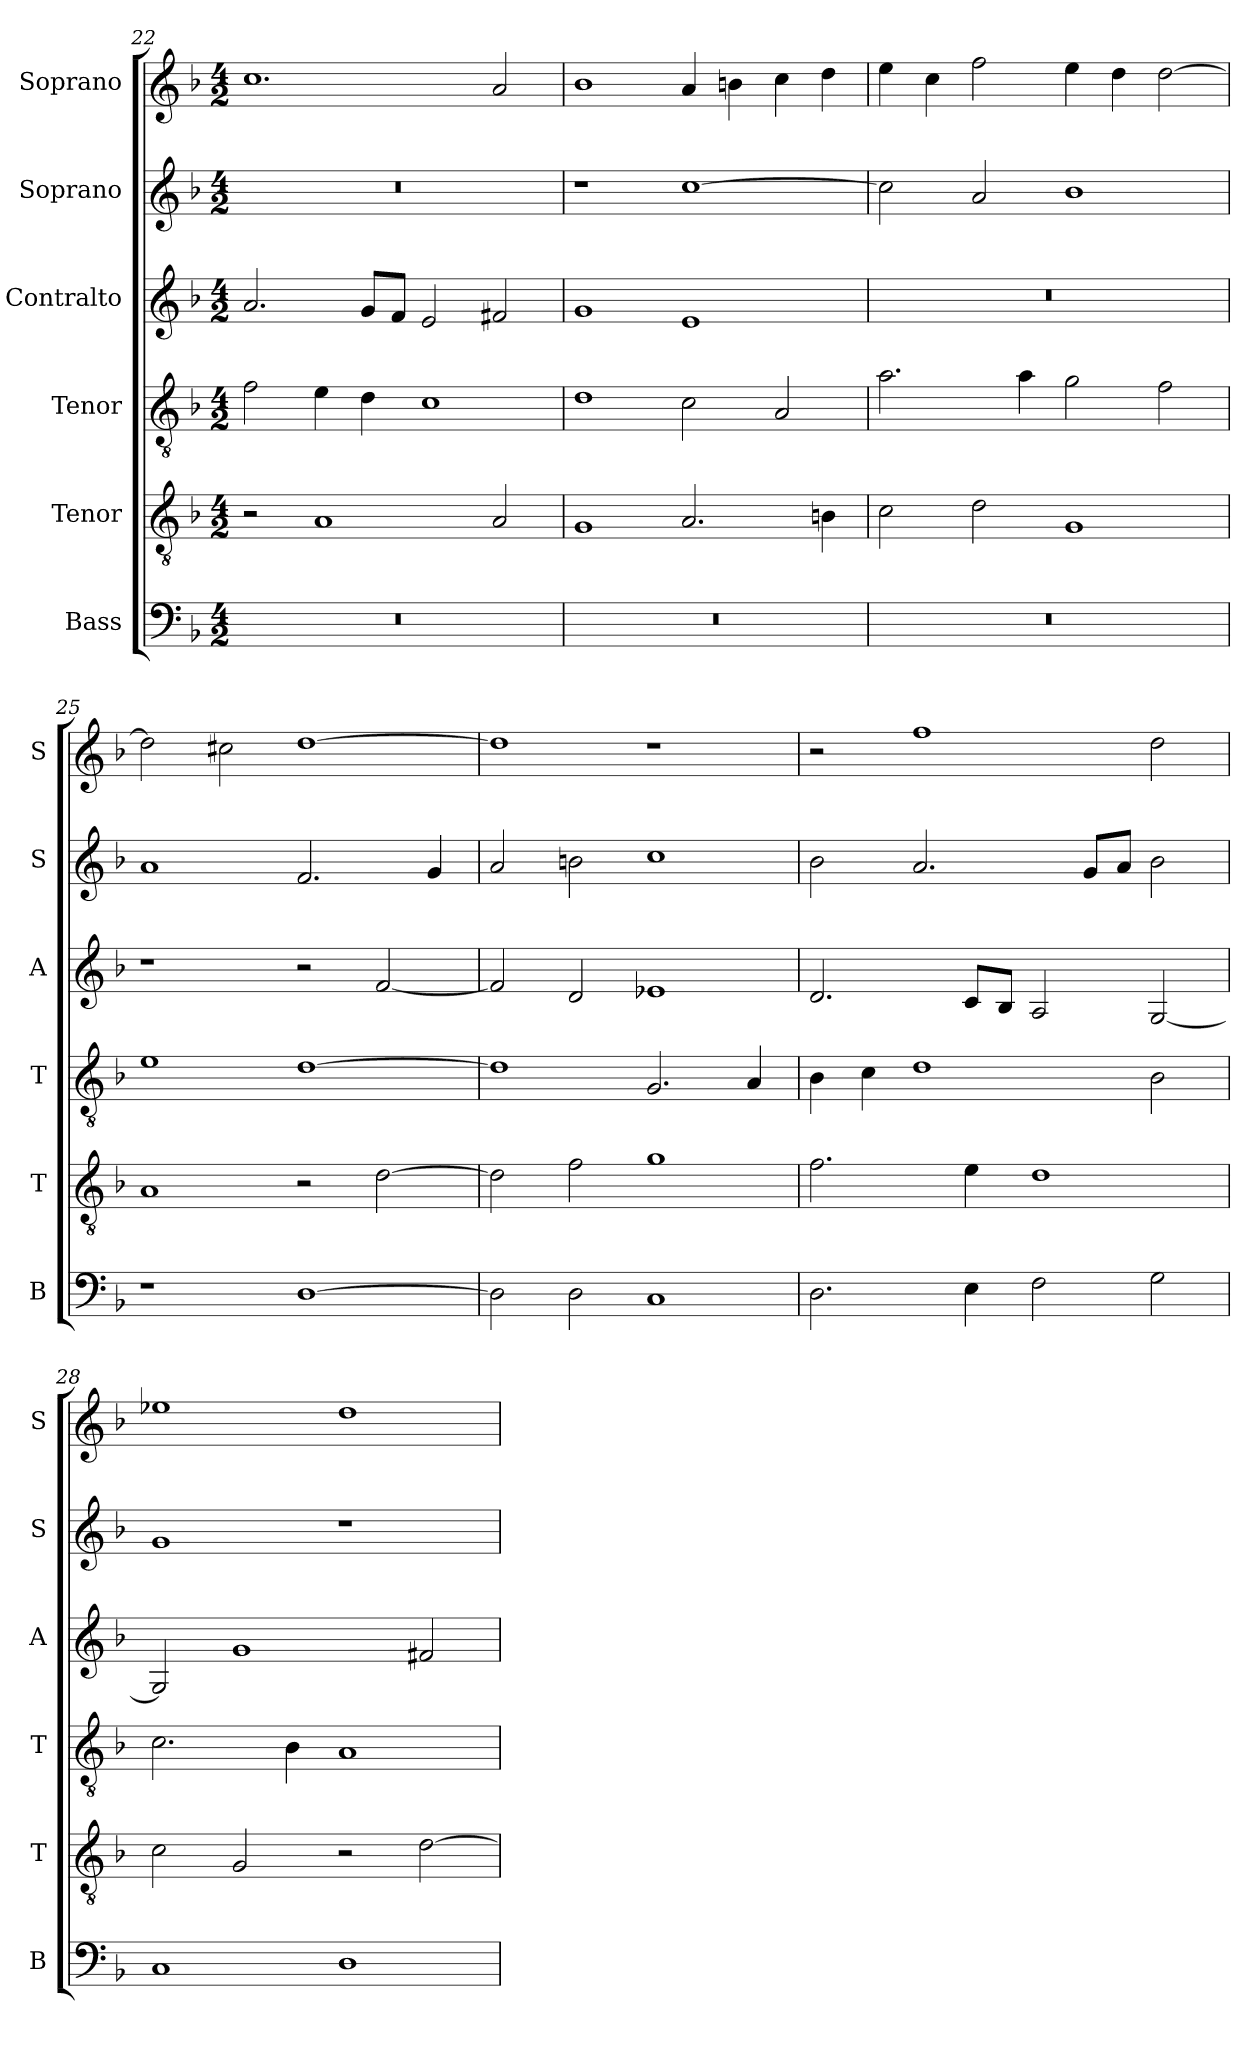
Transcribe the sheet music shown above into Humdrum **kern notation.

**kern	**kern	**kern	**kern	**kern	**kern
*part6	*part5	*part4	*part3	*part2	*part1
*staff6	*staff5	*staff4	*staff3	*staff2	*staff1
*I"Bass	*I"Tenor	*I"Tenor	*I"Contralto	*I"Soprano	*I"Soprano
*I'B	*I'T	*I'T	*I'A	*I'S	*I'S
*clefF4	*clefGv2	*clefGv2	*clefG2	*clefG2	*clefG2
*k[b-]	*k[b-]	*k[b-]	*k[b-]	*k[b-]	*k[b-]
*G:dor	*G:dor	*G:dor	*G:dor	*G:dor	*G:dor
*M4/2	*M4/2	*M4/2	*M4/2	*M4/2	*M4/2
=22	=22	=22	=22	=22	=22
0r	2r	2f	2.a	0r	1.cc
.	1A	4e	.	.	.
.	.	4d	8g/L	.	.
.	.	.	8f/J	.	.
.	.	1c	2e	.	.
.	2A	.	2f#X	.	2a
=23	=23	=23	=23	=23	=23
0r	1G	1d	1g	1r	1b-
.	2.A	2c	1e	[1cc	4a
.	.	.	.	.	4bn
.	.	2A	.	.	4cc
.	4Bn	.	.	.	4dd
=24	=24	=24	=24	=24	=24
0r	2c	2.a	0r	2cc]	4ee
.	.	.	.	.	4cc
.	2d	.	.	2a	2ff
.	.	4a	.	.	.
.	1G	2g	.	1b-	4ee
.	.	.	.	.	4dd
.	.	2f	.	.	[2dd
=25	=25	=25	=25	=25	=25
1r	1A	1e	1r	1a	2dd]
.	.	.	.	.	2cc#X
[1D	2r	[1d	2r	2.f	[1dd
.	[2d	.	[2f	.	.
.	.	.	.	4g	.
=26	=26	=26	=26	=26	=26
2D]	2d]	1d]	2f]	2a	1dd]
2D	2f	.	2d	2bn	.
1C	1g	2.G	1e-X	1cc	1r
.	.	4A	.	.	.
=27	=27	=27	=27	=27	=27
2.D	2.f	4B-	2.d	2b-	2r
.	.	4c	.	.	.
.	.	1d	.	2.a	1ff
4E	4e	.	8c/L	.	.
.	.	.	8B-/J	.	.
2F	1d	.	2A	.	.
.	.	.	.	8g/L	.
.	.	.	.	8a/J	.
2G	.	2B-	[2G	2b-	2dd
=28	=28	=28	=28	=28	=28
1C	2c	2.c	2G]	1g	1ee-X
.	2G	.	1g	.	.
.	.	4B-	.	.	.
1D	2r	1A	.	1r	1dd
.	[2d	.	2f#X	.	.
=	=	=	=	=	=
*-	*-	*-	*-	*-	*-
